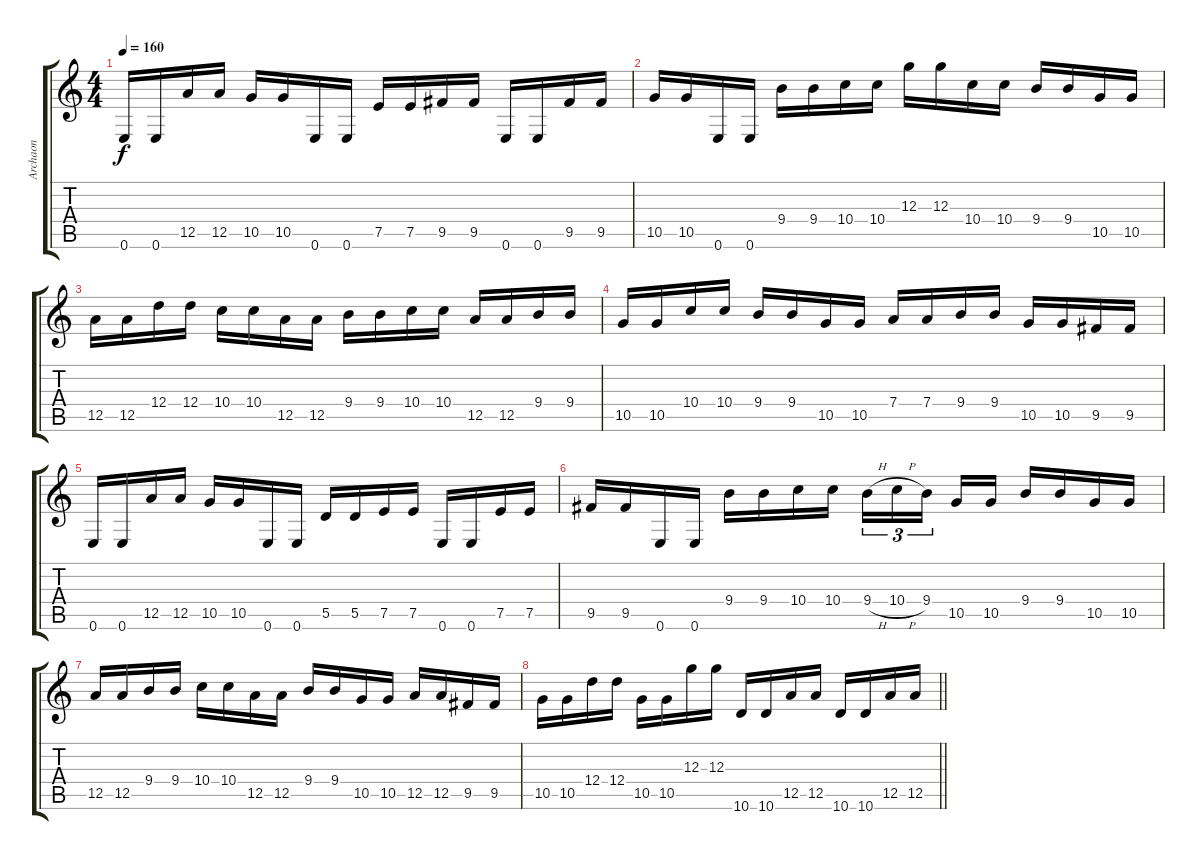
\track ("Archaon" "Archaon") {instrument acousticguitarsteel}
\staff {score tabs}
\tuning (E4 B3 G3 D3 A2 E2) {hide}
\ts (4 4)
\tempo 160
\clef g2
\ks c
0.6.16{dy f} 0.6.16 12.5.16 12.5.16 10.5.16 10.5.16 0.6.16 0.6.16 7.5.16 7.5.16 9.5.16 9.5.16 0.6.16 0.6.16 9.5.16 9.5.16 |
10.5.16 10.5.16 0.6.16 0.6.16 9.4.16 9.4.16 10.4.16 10.4.16 12.3.16 12.3.16 10.4.16 10.4.16 9.4.16 9.4.16 10.5.16 10.5.16 |
12.5.16 12.5.16 12.4.16 12.4.16 10.4.16 10.4.16 12.5.16 12.5.16 9.4.16 9.4.16 10.4.16 10.4.16 12.5.16 12.5.16 9.4.16 9.4.16 |
10.5.16 10.5.16 10.4.16 10.4.16 9.4.16 9.4.16 10.5.16 10.5.16 7.4.16 7.4.16 9.4.16 9.4.16 10.5.16 10.5.16 9.5.16 9.5.16 |
0.6.16 0.6.16 12.5.16 12.5.16 10.5.16 10.5.16 0.6.16 0.6.16 5.5.16 5.5.16 7.5.16 7.5.16 0.6.16 0.6.16 7.5.16 7.5.16 |
9.5.16 9.5.16 0.6.16 0.6.16 9.4.16 9.4.16 10.4.16 10.4.16 9.4{h}.16{tu (3 2)} 10.4{h}.16{tu (3 2)} 9.4.16{tu (3 2) beam splitsecondary} 10.5.16 10.5.16 9.4.16 9.4.16 10.5.16 10.5.16 |
12.5.16 12.5.16 9.4.16 9.4.16 10.4.16 10.4.16 12.5.16 12.5.16 9.4.16 9.4.16 10.5.16 10.5.16 12.5.16 12.5.16 9.5.16 9.5.16 |
\barLineRight lightlight
10.5.16 10.5.16 12.4.16 12.4.16 10.5.16 10.5.16 12.3.16 12.3.16 10.6.16 10.6.16 12.5.16 12.5.16 10.6.16 10.6.16 12.5.16 12.5.16
